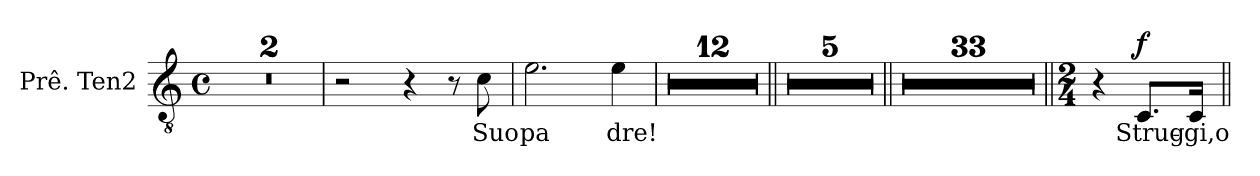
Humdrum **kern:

**kern	**text	**dynam
*part1	*part1	*part1
*staff1	*staff1	*staff1
*I"Prê. Ten2	*	*
*I'Prê. Ten2	*	*
*clefGv2	*	*
*k[]	*	*
*M4/4	*	*
*met(c)	*	*
=1	=1	=1
1r	.	.
=2	=2	=2
1r	.	.
=3	=3	=3
2r	.	.
4r	.	.
8r	.	.
!	!LO:LY:b:color=#0055FF	!
8c\	Suo	.
=4	=4	=4
!	!LO:LY:b:color=#0055FF	!
2.e\	pa	.
!	!LO:LY:b:color=#0055FF	!
4e\	dre!	.
!!LO:PB:g=z
=5	=5	=5
1r	.	.
=6	=6	=6
1r	.	.
=7	=7	=7
1r	.	.
!!LO:LB:g=z
=8	=8	=8
1r	.	.
=9	=9	=9
1r	.	.
=10	=10	=10
1r	.	.
=11	=11	=11
1r	.	.
!!LO:LB:g=z
=12	=12	=12
1r	.	.
=13	=13	=13
1r	.	.
=14	=14	=14
1r	.	.
=15	=15	=15
1r	.	.
=16	=16	=16
1r	.	.
!!LO:PB:g=z
=17||	=17||	=17||
1r	.	.
=18	=18	=18
1r	.	.
=19	=19	=19
1r	.	.
!!LO:LB:g=z
=20	=20	=20
1r	.	.
=21	=21	=21
1r	.	.
=22||	=22||	=22||
1r	.	.
!!LO:LB:g=z
=23	=23	=23
1r	.	.
=24	=24	=24
1r	.	.
=25	=25	=25
1r	.	.
!!LO:LB:g=z
=26	=26	=26
1r	.	.
=27	=27	=27
1r	.	.
=28	=28	=28
1r	.	.
!!LO:PB:g=z
=29	=29	=29
1r	.	.
=30	=30	=30
1r	.	.
=31	=31	=31
1r	.	.
!!LO:LB:g=z
=32	=32	=32
1r	.	.
=33	=33	=33
1r	.	.
=34	=34	=34
1r	.	.
!!LO:LB:g=z
=35	=35	=35
1r	.	.
=36	=36	=36
1r	.	.
!!LO:LB:g=z
=37	=37	=37
1r	.	.
=38	=38	=38
1r	.	.
!!LO:PB:g=z
=39	=39	=39
1r	.	.
=40	=40	=40
1r	.	.
=41	=41	=41
1r	.	.
=42	=42	=42
1r	.	.
!!LO:LB:g=z
=43	=43	=43
1r	.	.
=44	=44	=44
1r	.	.
=45	=45	=45
1r	.	.
!!LO:LB:g=z
=46	=46	=46
*k[b-]	*	*
*F:	*	*
1r	.	.
=47	=47	=47
1r	.	.
=48	=48	=48
1r	.	.
=49	=49	=49
1r	.	.
!!LO:PB:g=z
=50	=50	=50
1r	.	.
=51	=51	=51
1r	.	.
=52	=52	=52
1r	.	.
!!LO:LB:g=z
=53	=53	=53
*k[b-]	*	*
*F:	*	*
1r	.	.
=54	=54	=54
1r	.	.
!!LO:PB:g=z
=55||	=55||	=55||
*M2/4	*	*
4r	.	.
!	!LO:LY:b:color=#0055FF	!LO:DY:a
8.C/L	Strug-	f
!	!LO:LY:b:color=#0055FF	!
16C/Jk	-gi,o	.
=||	=||	=||
*-	*-	*-
